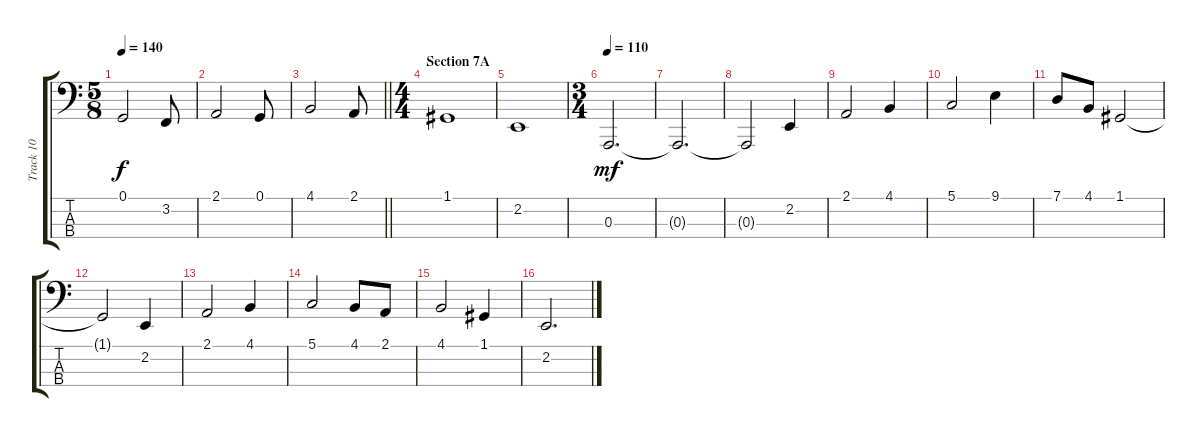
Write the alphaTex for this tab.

\track ("Track 10" "Track 10") {instrument cello}
\staff {score tabs}
\tuning (G2 D2 A1 E1) {hide}
\ts (5 8)
\tempo 140
\clef f4
\ks c
0.1.2{dy f} 3.2.8 |
2.1.2 0.1.8 |
\barLineRight lightlight
4.1.2 2.1.8 |
\ts (4 4)
\section ("" "Section 7A")
1.1.1 |
2.2.1 |
\ts (3 4)
\tempo 110
0.3.2{d dy mf} |
0.3{t}.2{d} |
0.3{t}.2 2.2.4 |
2.1.2 4.1.4 |
5.1.2 9.1.4 |
7.1.8 4.1.8 1.1.2 |
1.1{t}.2 2.2.4 |
2.1.2 4.1.4 |
5.1.2 4.1.8 2.1.8 |
4.1.2 1.1.4 |
2.2.2{d}
